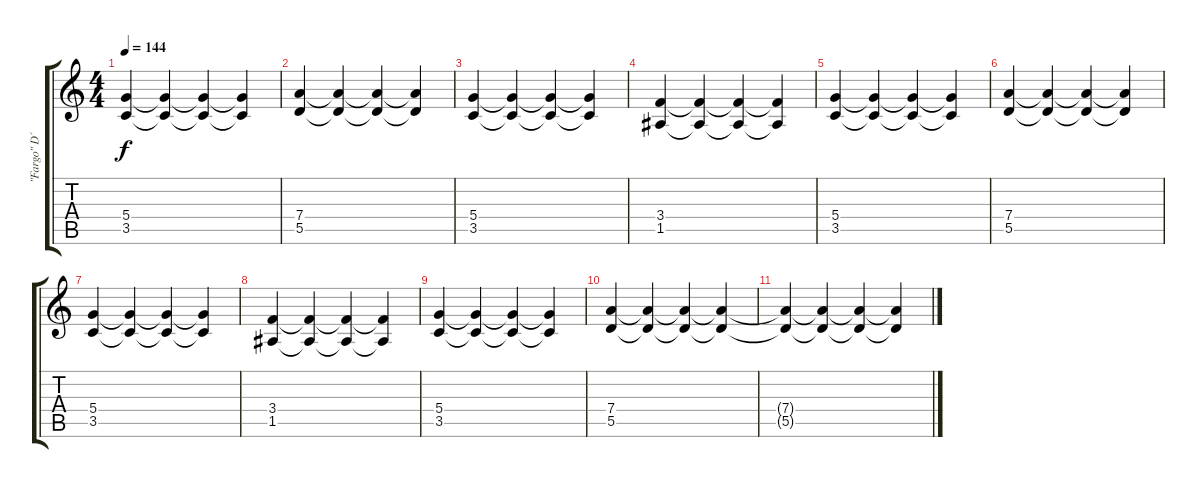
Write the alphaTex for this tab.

\track ("\"Fargo\" D´Aviero" "\"Fargo\" D´") {instrument overdrivenguitar}
\staff {score tabs}
\tuning (E4 B3 G3 D3 A2 E2) {hide}
\ts (4 4)
\tempo 144
\clef g2
\ks c
(5.4 3.5).4{dy f} (5.4{t} 3.5{t}).4 (5.4{t} 3.5{t}).4 (5.4{t} 3.5{t}).4 |
(7.4 5.5).4{volume 12 instrument overdrivenguitar} (7.4{t} 5.5{t}).4 (7.4{t} 5.5{t}).4 (7.4{t} 5.5{t}).4 |
(5.4 3.5).4 (5.4{t} 3.5{t}).4 (5.4{t} 3.5{t}).4 (5.4{t} 3.5{t}).4 |
(3.4 1.5).4 (3.4{t} 1.5{t}).4 (3.4{t} 1.5{t}).4 (3.4{t} 1.5{t}).4 |
(5.4 3.5).4 (5.4{t} 3.5{t}).4 (5.4{t} 3.5{t}).4 (5.4{t} 3.5{t}).4 |
(7.4 5.5).4 (7.4{t} 5.5{t}).4 (7.4{t} 5.5{t}).4 (7.4{t} 5.5{t}).4 |
(5.4 3.5).4 (5.4{t} 3.5{t}).4 (5.4{t} 3.5{t}).4 (5.4{t} 3.5{t}).4 |
(3.4 1.5).4 (3.4{t} 1.5{t}).4 (3.4{t} 1.5{t}).4 (3.4{t} 1.5{t}).4 |
(5.4 3.5).4 (5.4{t} 3.5{t}).4 (5.4{t} 3.5{t}).4 (5.4{t} 3.5{t}).4 |
(7.4 5.5).4 (7.4{t} 5.5{t}).4 (7.4{t} 5.5{t}).4 (7.4{t} 5.5{t}).4 |
(7.4{t} 5.5{t}).4 (7.4{t} 5.5{t}).4 (7.4{t} 5.5{t}).4 (7.4{t} 5.5{t}).4
